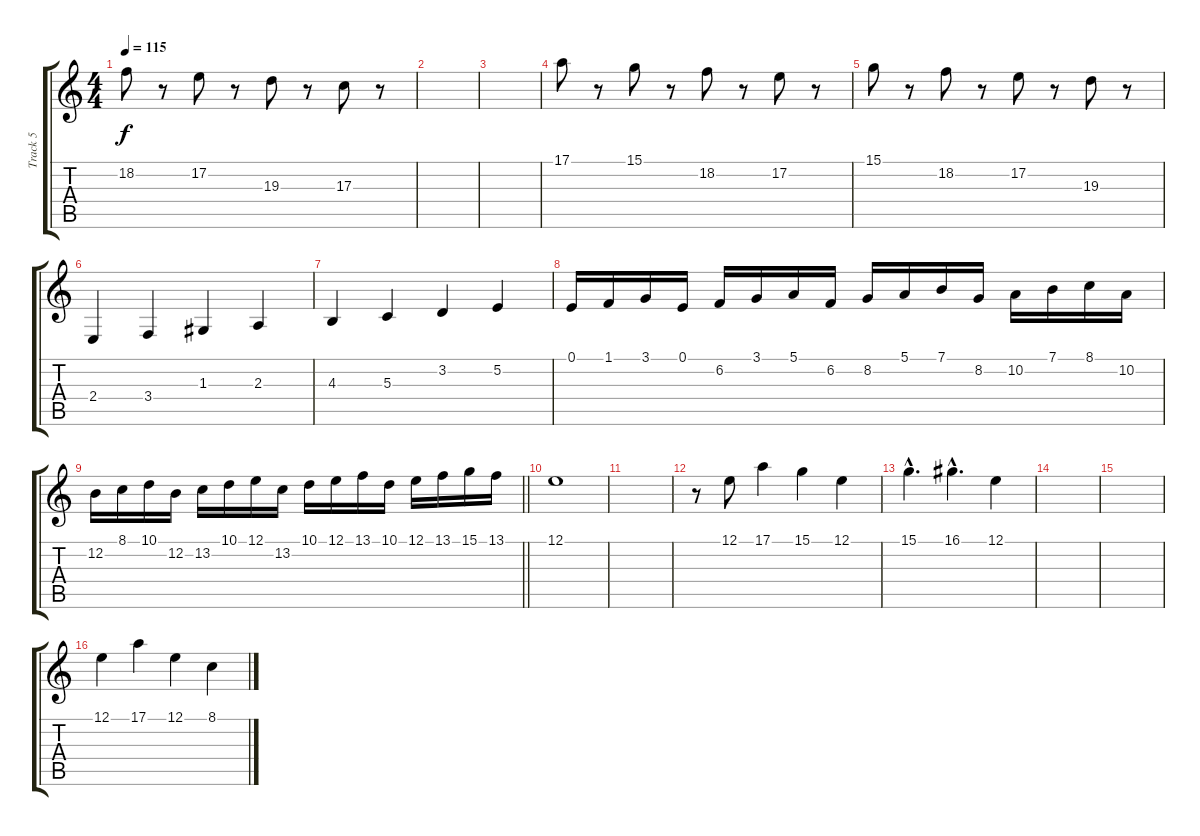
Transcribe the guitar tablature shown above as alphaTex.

\track ("Track 5" "Track 5") {instrument acousticgrandpiano}
\staff {score tabs}
\tuning (E4 B3 G3 D3 A2 E2) {hide}
\ts (4 4)
\tempo 115
\clef g2
\ks c
18.2.8{dy f} r.8 17.2.8 r.8 19.3.8 r.8 17.3.8 r.8 |
|
|
17.1.8 r.8 15.1.8 r.8 18.2.8 r.8 17.2.8 r.8 |
15.1.8 r.8 18.2.8 r.8 17.2.8 r.8 19.3.8 r.8 |
2.4.4 3.4.4 1.3.4 2.3.4 |
4.3.4 5.3.4 3.2.4 5.2.4 |
0.1.16 1.1.16 3.1.16 0.1.16 6.2.16 3.1.16 5.1.16 6.2.16 8.2.16 5.1.16 7.1.16 8.2.16 10.2.16 7.1.16 8.1.16 10.2.16 |
\barLineRight lightlight
12.2.16 8.1.16 10.1.16 12.2.16 13.2.16 10.1.16 12.1.16 13.2.16 10.1.16 12.1.16 13.1.16 10.1.16 12.1.16 13.1.16 15.1.16 13.1.16 |
12.1.1 |
|
r.8 12.1.8 17.1.4 15.1.4 12.1.4 |
15.1{hac}.4{d} 16.1{hac}.4{d} 12.1.4 |
|
|
12.1.4 17.1.4 12.1.4 8.1.4
